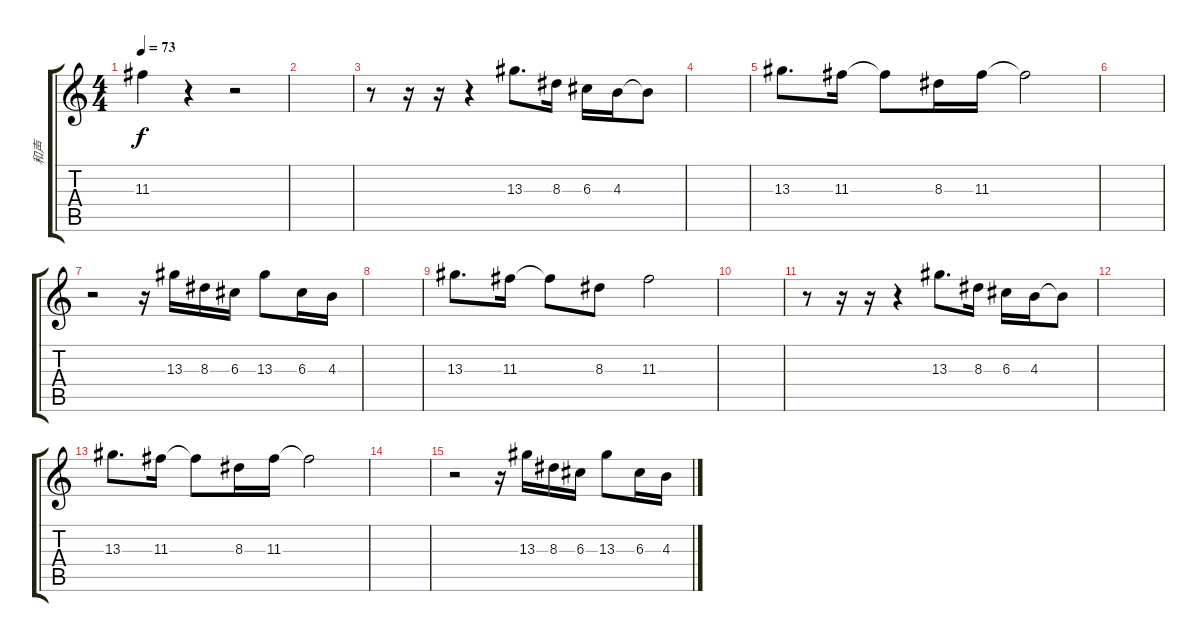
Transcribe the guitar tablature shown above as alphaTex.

\track ("和声" "和声") {instrument acousticguitarsteel}
\staff {score tabs}
\tuning (E4 B3 G3 D3 A2 E2) {hide}
\ts (4 4)
\tempo 73
\clef g2
\ks c
11.3.4{dy f} r.4 r.2 |
|
r.8 r.16 r.16 r.4 13.3.8{d} 8.3.16 6.3.16 4.3.16 4.3{t}.8 |
|
13.3.8{d} 11.3.16 11.3{t}.8 8.3.16 11.3.16 11.3{t}.2 |
|
r.2 r.16 13.3.16 8.3.16 6.3.16 13.3.8 6.3.16 4.3.16 |
|
13.3.8{d} 11.3.16 11.3{t}.8 8.3.8 11.3.2 |
|
r.8 r.16 r.16 r.4 13.3.8{d} 8.3.16 6.3.16 4.3.16 4.3{t}.8 |
|
13.3.8{d} 11.3.16 11.3{t}.8 8.3.16 11.3.16 11.3{t}.2 |
|
r.2 r.16 13.3.16 8.3.16 6.3.16 13.3.8 6.3.16 4.3.16
